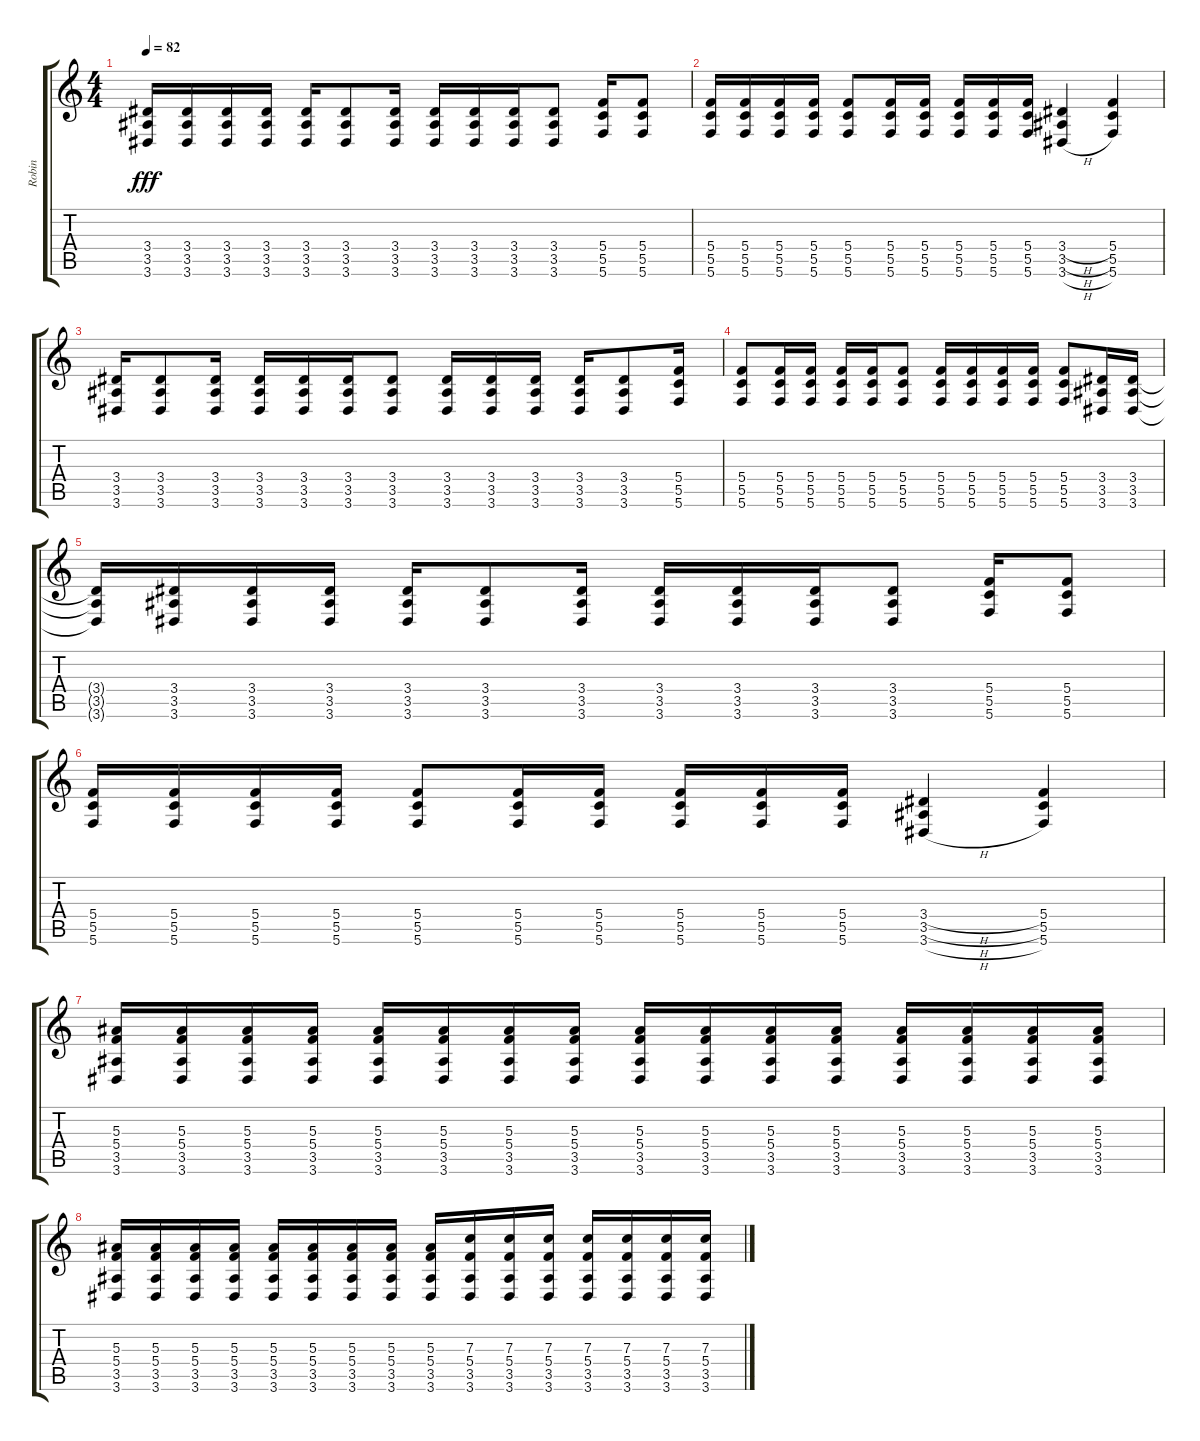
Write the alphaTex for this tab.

\track ("Robin" "Robin") {instrument distortionguitar}
\staff {score tabs}
\tuning (D4 A3 F3 C3 G2 C2) {hide}
\ts (4 4)
\tempo 82
\clef g2
\ks c
(3.4{t} 3.5{t} 3.6{t}).16{dy fff} (3.4 3.5 3.6).16 (3.4 3.5 3.6).16 (3.4 3.5 3.6).16 (3.4 3.5 3.6).16 (3.4 3.5 3.6).8 (3.4 3.5 3.6).16 (3.4 3.5 3.6).16 (3.4 3.5 3.6).16 (3.4 3.5 3.6).16 (3.4 3.5 3.6).8 (5.4 5.5 5.6).16 (5.4 5.5 5.6).8 |
(5.4 5.5 5.6).16 (5.4 5.5 5.6).16 (5.4 5.5 5.6).16 (5.4 5.5 5.6).16 (5.4 5.5 5.6).8 (5.4 5.5 5.6).16 (5.4 5.5 5.6).16 (5.4 5.5 5.6).16 (5.4 5.5 5.6).16 (5.4 5.5 5.6).16 (3.4{h} 3.5{h} 3.6{h}).4 (5.4 5.5 5.6).4 |
(3.4 3.5 3.6).16 (3.4 3.5 3.6).8 (3.4 3.5 3.6).16 (3.4 3.5 3.6).16 (3.4 3.5 3.6).16 (3.4 3.5 3.6).16 (3.4 3.5 3.6).8 (3.4 3.5 3.6).16 (3.4 3.5 3.6).16 (3.4 3.5 3.6).16 (3.4 3.5 3.6).16 (3.4 3.5 3.6).8 (5.4 5.5 5.6).16 |
(5.4 5.5 5.6).8 (5.4 5.5 5.6).16 (5.4 5.5 5.6).16 (5.4 5.5 5.6).16 (5.4 5.5 5.6).16 (5.4 5.5 5.6).8 (5.4 5.5 5.6).16 (5.4 5.5 5.6).16 (5.4 5.5 5.6).16 (5.4 5.5 5.6).16 (5.4 5.5 5.6).8 (3.4 3.5 3.6).16 (3.4 3.5 3.6).16 |
(3.4{t} 3.5{t} 3.6{t}).16 (3.4 3.5 3.6).16 (3.4 3.5 3.6).16 (3.4 3.5 3.6).16 (3.4 3.5 3.6).16 (3.4 3.5 3.6).8 (3.4 3.5 3.6).16 (3.4 3.5 3.6).16 (3.4 3.5 3.6).16 (3.4 3.5 3.6).16 (3.4 3.5 3.6).8 (5.4 5.5 5.6).16 (5.4 5.5 5.6).8 |
(5.4 5.5 5.6).16 (5.4 5.5 5.6).16 (5.4 5.5 5.6).16 (5.4 5.5 5.6).16 (5.4 5.5 5.6).8 (5.4 5.5 5.6).16 (5.4 5.5 5.6).16 (5.4 5.5 5.6).16 (5.4 5.5 5.6).16 (5.4 5.5 5.6).16 (3.4{h} 3.5{h} 3.6{h}).4 (5.4 5.5 5.6).4 |
(5.3 5.4 3.5 3.6).16 (5.3 5.4 3.5 3.6).16 (5.3 5.4 3.5 3.6).16 (5.3 5.4 3.5 3.6).16 (5.3 5.4 3.5 3.6).16 (5.3 5.4 3.5 3.6).16 (5.3 5.4 3.5 3.6).16 (5.3 5.4 3.5 3.6).16 (5.3 5.4 3.5 3.6).16 (5.3 5.4 3.5 3.6).16 (5.3 5.4 3.5 3.6).16 (5.3 5.4 3.5 3.6).16 (5.3 5.4 3.5 3.6).16 (5.3 5.4 3.5 3.6).16 (5.3 5.4 3.5 3.6).16 (5.3 5.4 3.5 3.6).16 |
(5.3 5.4 3.5 3.6).16 (5.3 5.4 3.5 3.6).16 (5.3 5.4 3.5 3.6).16 (5.3 5.4 3.5 3.6).16 (5.3 5.4 3.5 3.6).16 (5.3 5.4 3.5 3.6).16 (5.3 5.4 3.5 3.6).16 (5.3 5.4 3.5 3.6).16 (5.3 5.4 3.5 3.6).16 (7.3 5.4 3.5 3.6).16 (7.3 5.4 3.5 3.6).16 (7.3 5.4 3.5 3.6).16 (7.3 5.4 3.5 3.6).16 (7.3 5.4 3.5 3.6).16 (7.3 5.4 3.5 3.6).16 (7.3 5.4 3.5 3.6).16
